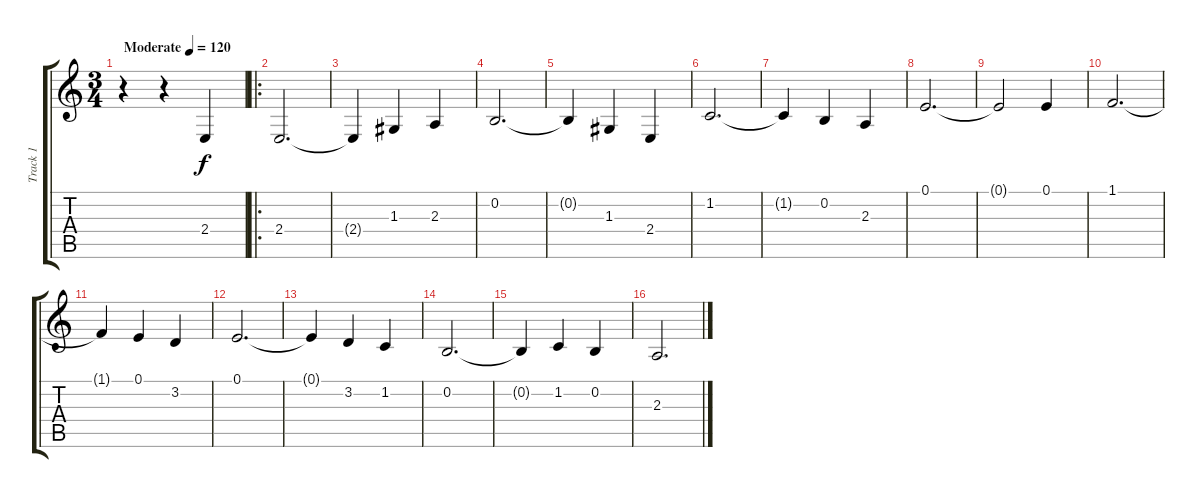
\track ("Track 1" "Track 1") {instrument acousticgrandpiano}
\staff {score tabs}
\tuning (E4 B3 G3 D3 A2 E2) {hide}
\ts (3 4)
\tempo (120 "Moderate")
\clef g2
\ks c
r.4{dy f instrument acousticgrandpiano} r.4 2.4.4 |
\ro
2.4.2{d} |
2.4{t}.4 1.3.4 2.3.4 |
0.2.2{d} |
0.2{t}.4 1.3.4 2.4.4 |
1.2.2{d} |
1.2{t}.4 0.2.4 2.3.4 |
0.1.2{d} |
0.1{t}.2 0.1.4 |
1.1.2{d} |
1.1{t}.4 0.1.4 3.2.4 |
0.1.2{d} |
0.1{t}.4 3.2.4 1.2.4 |
0.2.2{d} |
0.2{t}.4 1.2.4 0.2.4 |
2.3.2{d}
